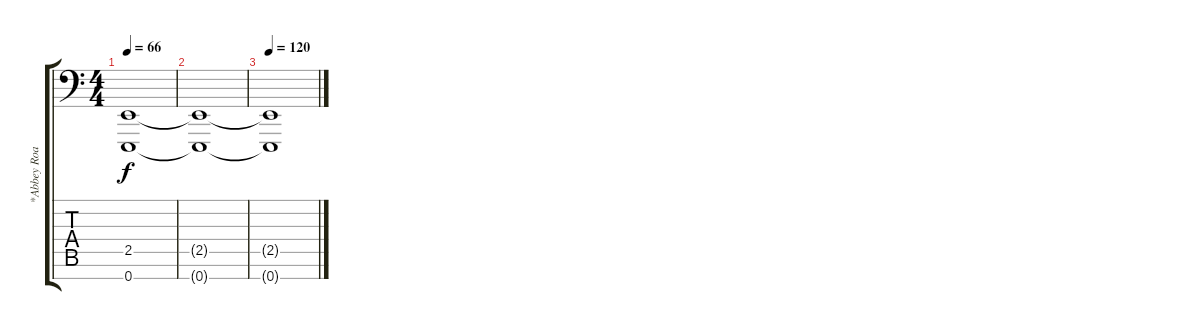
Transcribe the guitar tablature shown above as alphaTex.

\track ("*Abbey Road Orchestra* Brass III" "*Abbey Roa") {instrument trombone}
\staff {score tabs}
\tuning (A3 E3 C3 G2 D2 A1 E1) {hide}
\ts (4 4)
\tempo 66
\clef f4
\ks c
(2.5 0.7).1{dy f} |
(2.5{t} 0.7{t}).1 |
\tempo 120
(2.5{t} 0.7{t}).1
